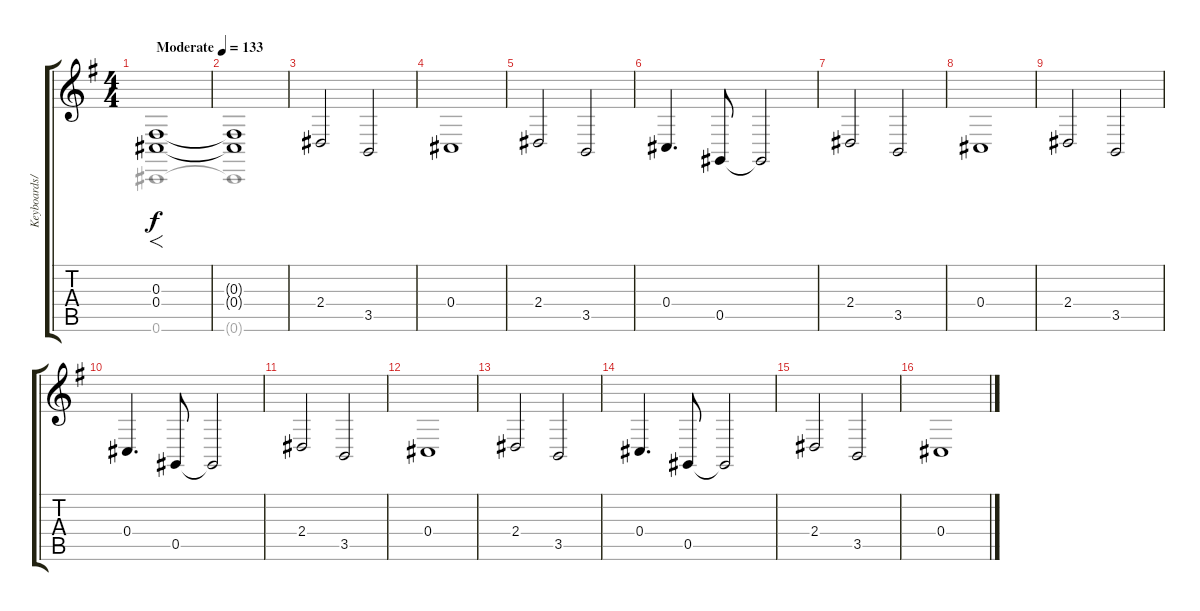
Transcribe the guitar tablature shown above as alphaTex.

\track ("Keyboards/Extra Guitar" "Keyboards/") {instrument synthstrings1}
\staff {score tabs}
\tuning (Eb4 Bb3 Gb3 Db3 Ab2 Db2) {hide}
\voice
\ts (4 4)
\tempo (133 "Moderate")
\clef g2
\ks g
(0.3 0.4).1{f dy f instrument synthstrings1} |
(0.3{t} 0.4{t}).1 |
2.4.2 3.5.2 |
0.4.1 |
2.4.2 3.5.2 |
0.4.4{d} 0.5.8 0.5{t}.2 |
2.4.2 3.5.2 |
0.4.1 |
2.4.2 3.5.2 |
0.4.4{d} 0.5.8 0.5{t}.2 |
2.4.2 3.5.2 |
0.4.1 |
2.4.2 3.5.2 |
0.4.4{d} 0.5.8 0.5{t}.2 |
2.4.2 3.5.2 |
0.4.1
\voice
\clef g2
\ottava regular
\simile none
\ks g
0.6.1{dy f} |
0.6{t}.1 |
|
|
|
|
|
|
|
|
|
|
|
|
|
